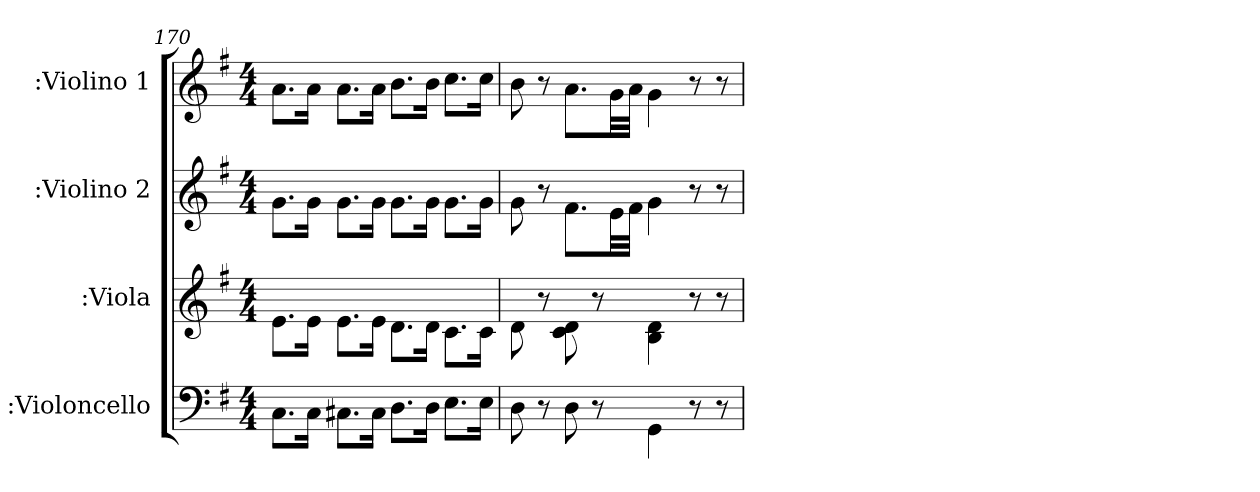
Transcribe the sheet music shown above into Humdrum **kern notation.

**kern	**kern	**kern	**kern
*part4	*part3	*part2	*part1
*staff4	*staff3	*staff2	*staff1
*I":Violoncello	*I":Viola	*I":Violino 2	*I":Violino 1
*k[f#]	*k[f#]	*k[f#]	*k[f#]
*G:	*G:	*G:	*G:
*M4/4	*M4/4	*M4/4	*M4/4
=170	=170	=170	=170
8.C\L	8.e\L	8.g\L	8.a\L
16C\Jk	16e\Jk	16g\Jk	16a\Jk
8.C#X\L	8.e\L	8.g\L	8.a\L
16C#\Jk	16e\Jk	16g\Jk	16a\Jk
8.D\L	8.d\L	8.g\L	8.b\L
16D\Jk	16d\Jk	16g\Jk	16b\Jk
8.E\L	8.c\L	8.g\L	8.cc\L
16E\Jk	16c\Jk	16g\Jk	16cc\Jk
=171	=171	=171	=171
8D\	8d\	8g\	8b\
8r	8r	8r	8r
8D\	8d\ 8c\	8.f#\L	8.a\L
8r	8r	.	.
.	.	32e\LL	32g\LL
.	.	32f#\JJJ	32a\JJJ
4GG\	4d\ 4B\	4g\	4g\
8r	8r	8r	8r
8r	8r	8r	8r
=	=	=	=
*-	*-	*-	*-
